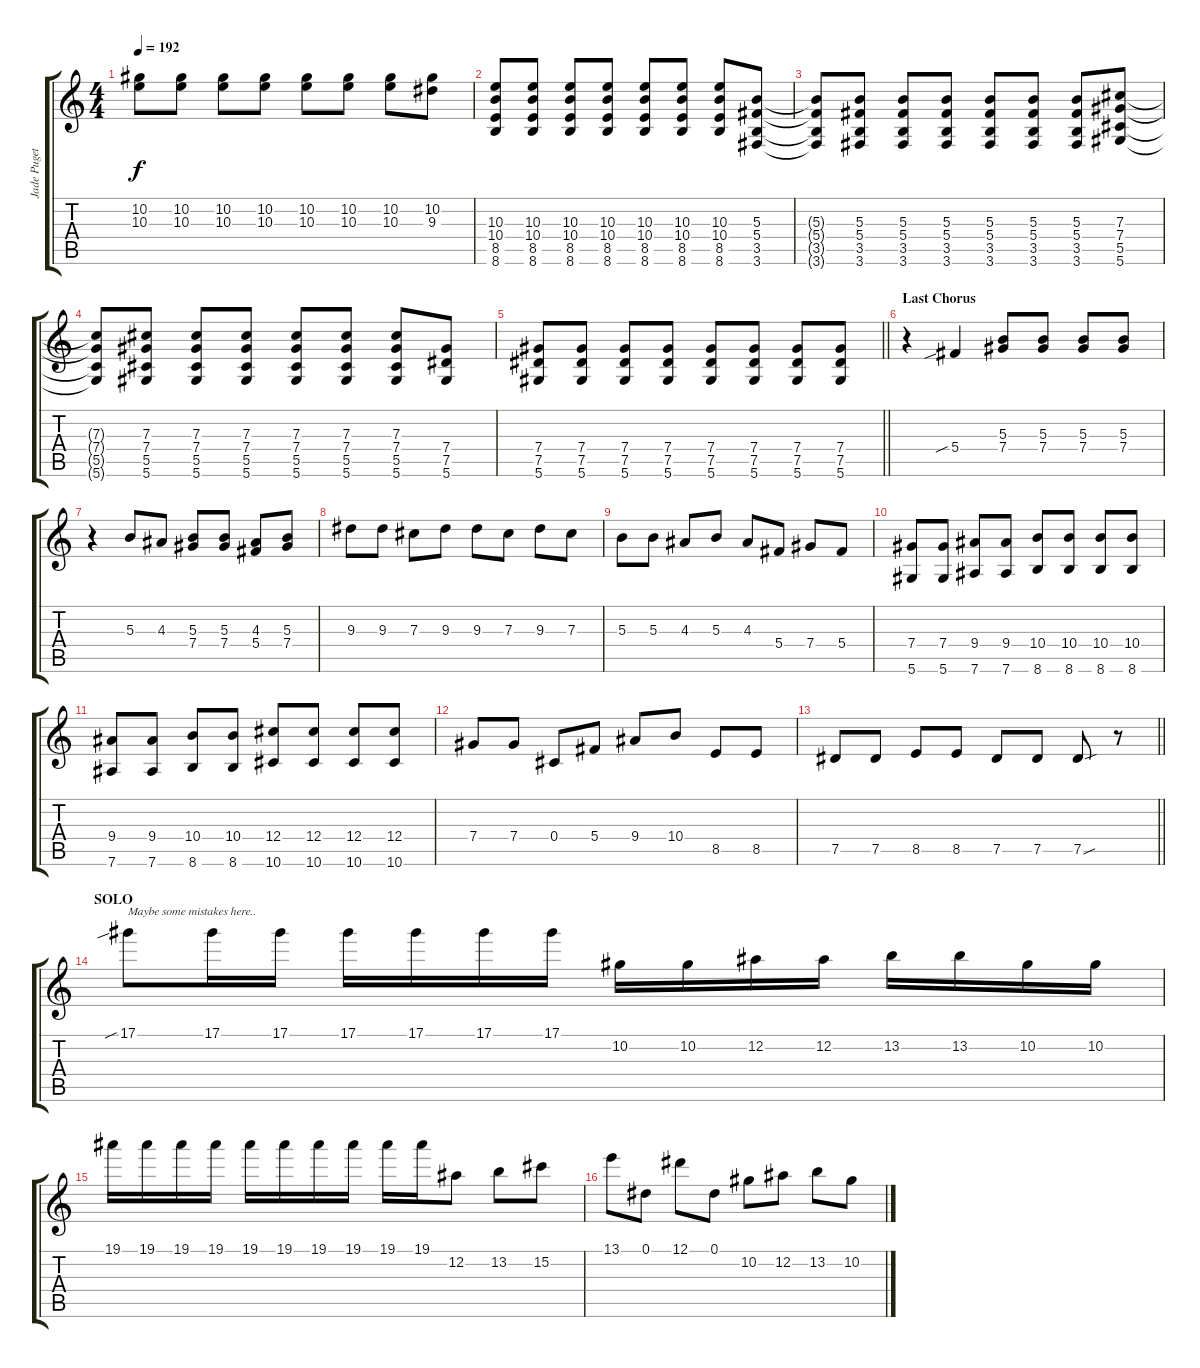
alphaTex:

\track ("Jade Puget" "Jade Puget") {instrument distortionguitar}
\staff {score tabs}
\tuning (Eb4 Bb3 Gb3 Db3 Ab2 Eb2) {hide}
\ts (4 4)
\tempo 192
\clef g2
\ks c
(10.2{t} 10.3{t}).8{dy f} (10.2 10.3).8 (10.2 10.3).8 (10.2 10.3).8 (10.2 10.3).8 (10.2 10.3).8 (10.2 10.3).8 (10.2 9.3).8 |
(10.3 10.4 8.5 8.6).8 (10.3 10.4 8.5 8.6).8 (10.3 10.4 8.5 8.6).8 (10.3 10.4 8.5 8.6).8 (10.3 10.4 8.5 8.6).8 (10.3 10.4 8.5 8.6).8 (10.3 10.4 8.5 8.6).8 (5.3 5.4 3.5 3.6).8 |
(5.3{t} 5.4{t} 3.5{t} 3.6{t}).8 (5.3 5.4 3.5 3.6).8 (5.3 5.4 3.5 3.6).8 (5.3 5.4 3.5 3.6).8 (5.3 5.4 3.5 3.6).8 (5.3 5.4 3.5 3.6).8 (5.3 5.4 3.5 3.6).8 (7.3 7.4 5.5 5.6).8 |
(7.3{t} 7.4{t} 5.5{t} 5.6{t}).8 (7.3 7.4 5.5 5.6).8 (7.3 7.4 5.5 5.6).8 (7.3 7.4 5.5 5.6).8 (7.3 7.4 5.5 5.6).8 (7.3 7.4 5.5 5.6).8 (7.3 7.4 5.5 5.6).8 (7.4 7.5 5.6).8 |
\barLineRight lightlight
(7.4 7.5 5.6).8 (7.4 7.5 5.6).8 (7.4 7.5 5.6).8 (7.4 7.5 5.6).8 (7.4 7.5 5.6).8 (7.4 7.5 5.6).8 (7.4 7.5 5.6).8 (7.4 7.5 5.6).8 |
\section ("" "Last Chorus")
r.4 5.4{sib}.4 (5.3 7.4).8 (5.3 7.4).8 (5.3 7.4).8 (5.3 7.4).8 |
r.4 5.3.8 4.3.8 (5.3 7.4).8 (5.3 7.4).8 (4.3 5.4).8 (5.3 7.4).8 |
9.3.8 9.3.8 7.3.8 9.3.8 9.3.8 7.3.8 9.3.8 7.3.8 |
5.3.8 5.3.8 4.3.8 5.3.8 4.3.8 5.4.8 7.4.8 5.4.8 |
(7.4 5.6).8 (7.4 5.6).8 (9.4 7.6).8 (9.4 7.6).8 (10.4 8.6).8 (10.4 8.6).8 (10.4 8.6).8 (10.4 8.6).8 |
(9.4 7.6).8 (9.4 7.6).8 (10.4 8.6).8 (10.4 8.6).8 (12.4 10.6).8 (12.4 10.6).8 (12.4 10.6).8 (12.4 10.6).8 |
7.4.8 7.4.8 0.4.8 5.4.8 9.4.8 10.4.8 8.5.8 8.5.8 |
\barLineRight lightlight
7.5.8 7.5.8 8.5.8 8.5.8 7.5.8 7.5.8 7.5{sou}.8 r.8 |
\section ("" "SOLO")
17.1{sib}.8{txt "Maybe some mistakes here.."} 17.1.16 17.1.16 17.1.16 17.1.16 17.1.16 17.1.16 10.2.16 10.2.16 12.2.16 12.2.16 13.2.16 13.2.16 10.2.16 10.2.16 |
19.1.16 19.1.16 19.1.16 19.1.16 19.1.16 19.1.16 19.1.16 19.1.16 19.1.16 19.1.16 12.2.8 13.2.8 15.2.8 |
13.1.8 0.1.8 12.1.8 0.1.8 10.2.8 12.2.8 13.2.8 10.2.8
